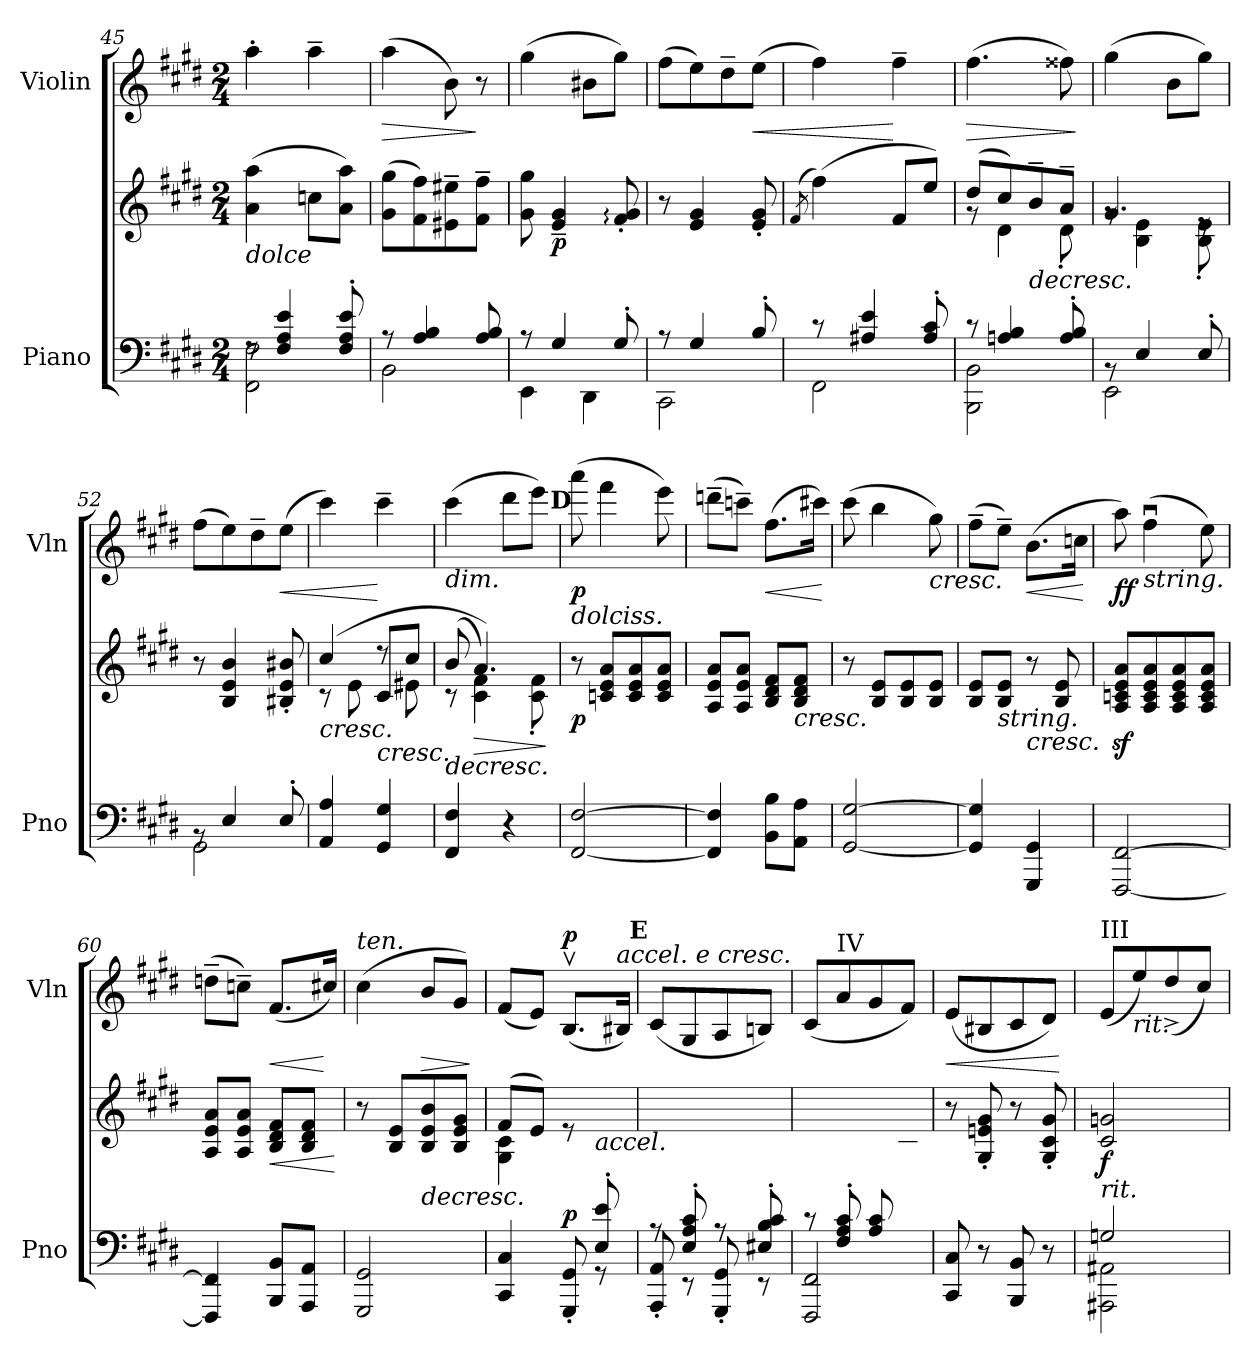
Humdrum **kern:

**kern	**kern	**dynam	**kern	**dynam
*part2	*part2	*part2	*part1	*part1
*staff3	*staff2	*staff2/3	*staff1	*staff1
*I"Piano	*	*	*I"Violin	*
*I'Pno	*	*	*I'Vln	*
*clefF4	*clefG2	*	*clefG2	*
*k[f#c#g#d#]	*k[f#c#g#d#]	*	*k[f#c#g#d#]	*
*M2/4	*M2/4	*	*M2/4	*
=45	=45	=45	=45	=45
*^	*	*	*	*
!	!	!LO:TX:b:i:t=dolce	!	!	!
8rF	2FF#\ 2F#\	(>4a\ 4aa\	.	4aa'\	.
4F#/ 4A/ 4e/	.	.	.	.	.
.	.	8ccn\L	.	4aa~\	.
8F#/' 8A/' 8e/'	.	8a\ 8aa\J)	.	.	.
=46	=46	=46	=46	=46	=46
!	!	!	!	!	!LO:HP:b
8r	2BB\	(>8g#\ 8gg#\L	.	(>4aa\	>
4A/ 4B/	.	8f#\ 8ff#\)	.	.	.
.	.	8e#X\~ 8ee#X\~	.	8b\)	.
8A/ 8B/	.	8f#\~ 8ff#\~J	.	8r	]
!!LO:PB:g=z
=47	=47	=47	=47	=47	=47
8r	4EE\	8g#\ 8gg#\	.	(>4gg#\	.
!	!	!	!LO:DY:b	!	!
4G#/	.	4e/~ 4g#/~	p	.	.
.	4DD#\	.	.	8b#X\L	.
8G#'/	.	8f#/:' 8g#/:'	.	8gg#\J)	.
=48	=48	=48	=48	=48	=48
8r	2CC#\	8r	.	(>8ff#\L	.
4G#/	.	4e/ 4g#/	.	8ee\)	.
.	.	.	.	8dd#~\	.
!	!	!	!	!	!LO:HP:b
8B'/	.	8e/' 8g#/'	.	(>8ee\J	<
=49	=49	=49	=49	=49	=49
.	.	(>8qf#/	.	.	.
*	*	*^	*	*	*
8r	2FF#\	(>4ff#\)	32f#\KKLyy	.	4ff#\)	.
.	.	.	8..ff#\Jyy	.	.	.
4A#X/ 4e/	.	.	.	.	.	.
.	.	8f#/L	4ryy	.	4ff#~\	[
8A#/' 8c#/'	.	8ee/J)	.	.	.	.
=50	=50	=50	=50	=50	=50	=50
!	!	!	!	!	!	!LO:HP:b
8r	2BBB\ 2BB\	(>8dd#/L	8r	.	(>4.ff#\	>
4An/ 4B/	.	8cc#/)	4d#\	.	.	.
!	!	!	!	!LO:HP:b	!	!
.	.	8b~/	.	>	.	.
8A/' 8B/'	.	8a~/J	8d#'\	.	8ff##X\)	.
*v	*v	*	*	*	*	*
*	*v	*v	*	*	*
.	.	.	.	]
=51	=51	=51	=51	=51
*^	*^	*	*	*
8rBB	2EE\	4.g#/	8rg	.	(>4gg#\	.
4E/	.	.	4B\ 4e\	.	.	.
.	.	.	.	.	8b\L	.
8E'/	.	8re	8B\' 8e\'	.	8gg#\J)	.
*	*	*v	*v	*	*	*
=52	=52	=52	=52	=52	=52
8rBB	2GG#\	8r	.	(>8ff#\L	.
4E/	.	4B/ 4e/ 4b/	.	8ee\)	.
.	.	.	.	8dd#~\	.
!	!	!	!	!	!LO:HP:b
8E'/	.	8B#X/' 8e/' 8b#X/'	.	(>8ee\J	<
*v	*v	*	*	*	*
=53	=53	=53	=53	=53
*	*^	*	*	*
!	!LO:TX:b:i:t=cresc.	!	!	!	!
4AA/ 4A/	(>4cc#/	8r	.	4ccc#\)	.
.	.	8e\	.	.	.
!	!	!	!LO:HP:b	!	!
4GG#/ 4G#/	8c#/L	8rdd	<	4ccc#~\	[
.	8cc#/J	8e#X\	.	.	.
*	*v	*v	*	*	*
.	.	]	.	.
=54	=54	=54	=54	=54
!	!	!	!LO:TX:b:i:t=dim.	!
!	!	!LO:HP:b	!	!
*	*^	*	*	*
4FF#/ 4F#/	(>8b/	8r	>	(>4ccc#\	.
!	!	!	!LO:HP:n=1:b	!	!
.	4.a/))	4c#\ 4f#\	[ >	.	.
4r	.	.	.	8ddd#\L	.
.	.	8c#\' 8f#\'	.	8eee\J)	.
*	*v	*v	*	*	*
.	.	]	.	.
!!LO:LB:g=z
!!LO:REH:place=s1:a:B:enc=none:fs=14:t=D
=55	=55	=55	=55	=55
!	!	!	!LO:TX:b:i:t=dolciss.	!
!	!	!LO:DY:b	!	!LO:DY:b
[2FF#/ [2F#/	8r	p	(>8aaa\	p
.	8cn/ 8e/ 8a/L	.	4fff#\	.
.	8c/ 8e/ 8a/	.	.	.
.	8c/ 8e/ 8a/J	.	8eee\)	.
=56	=56	=56	=56	=56
4FF#/] 4F#/]	8A/ 8e/ 8a/L	.	(>8dddn~\L	.
.	8A/ 8e/ 8a/J	.	8cccn~\J)	.
!	!	!	!	!LO:HP:b
8BB\ 8B\L	8B/ 8d#/ 8f#/L	.	(>8.ff#\L	<
!	!LO:TX:b:i:t=cresc.	!	!	!
8AA\ 8A\J	8B/ 8d#/ 8f#/J	.	.	.
.	.	.	16ccc#X\Jk)	.
.	.	.	.	[
=57	=57	=57	=57	=57
[2GG#/ [2G#/	8r	.	(>8ccc#\	.
.	8B/ 8e/L	.	4bb\	.
.	8B/ 8e/	.	.	.
!	!	!	!LO:TX:b:i:t=cresc.	!
.	8B/ 8e/J	.	8gg#\)	.
=58	=58	=58	=58	=58
4GG#/] 4G#/]	8B/ 8e/L	.	(>8ff#~\L	.
!	!LO:TX:b:i:t=string.	!	!	!
.	8B/ 8e/J	.	8ee~\J)	.
!	!	!LO:HP:b	!	!LO:HP:b
4GGG#/ 4GG#/	8r	<	(>8.b\L	<
.	8B/ 8e/	.	.	.
.	.	.	16ccn\Jk	.
.	.	]	.	[
=59	=59	=59	=59	=59
!	!	!	!	!LO:DY:b
[2FFF#/ [2FF#/	8A/z< 8cn/z< 8e/z< 8a/z<L	.	8aa\)	ff
!	!	!	!LO:TX:b:i:t=string.	!
.	8A/ 8c/ 8e/ 8a/	.	(>4ff#u\	.
.	8A/ 8c/ 8e/ 8a/	.	.	.
.	8A/ 8c/ 8e/ 8a/J	.	8ee\)	.
=60	=60	=60	=60	=60
4FFF#/] 4FF#/]	8A/ 8e/ 8a/L	.	(>8ddn~\L	.
.	8A/ 8e/ 8a/J	.	8ccn~\J)	.
!	!	!LO:HP:b	!	!LO:HP:b
8BBB/ 8BB/L	8B/ 8d#/ 8f#/L	<	(<8.f#/L	<
8AAA/ 8AA/J	8B/ 8d#/ 8f#/J	.	.	.
.	.	.	16cc#X/Jk)	[
.	.	[	.	.
=61	=61	=61	=61	=61
!	!	!	!LO:TX:a:i:t=ten.	!
2GGG#/ 2GG#/	8r	.	(<4cc#\	.
.	8B/ 8e/L	.	.	.
!	!	!LO:HP:b	!	!LO:HP:b
.	8B/ 8e/ 8b/	>	8b/L	>
.	8B/ 8e/ 8g#/J	.	8g#/J)	.
.	.	.	.	]
=62	=62	=62	=62	=62
*^	*^	*	*	*
4.ryy	4CC#/ 4C#/	(>8f#/L	4G#\ 4c#\	.	(<8f#/L	.
.	.	8e/J)	.	[	8e/J)	.
!	!	!	!	!LO:DY:a=2	!	!LO:DY:a
.	8GGG#/' 8GG#/'	8re	4ryy	p	(<8.Bv/L	p
!	!	!LO:TX:b:i:t=accel.	!	!	!	!
8E/' 8e/'	8rGG	8ryy	.	.	.	.
!	!	!	!	!	!LO:TX:a:i:t=accel. e cresc.	!
.	.	.	.	.	16B#X/Jk)	.
*	*	*v	*v	*	*	*
!!LO:LB:g=z
!!LO:REH:place=s1:a:B:enc=none:fs=14:t=E
=63	=63	=63	=63	=63	=63
8rA	8AAA/' 8AA/'	2ryy	.	(<8c#/L	.
8E/' 8A/' 8c#/'	8r	.	.	8G#/	.
8rA	8GGG#/' 8GG#/'	.	.	8A/	.
8E#X/' 8B/' 8c#/'	8r	.	.	8Bn/J)	.
=64	=64	=64	=64	=64	=64
*	*^	*	*	*	*
8ryy	8r	2FFF#/ 2FF#/	8ryy	.	(<8c#/L	.
!	!	!	!	!	!LO:TX:a:t=IV	!
8F#/' 8A/' 8c#/'L	8rCCyy	.	8ryy	.	8a/	.
4ryy	8A/ 8c#/	.	8f#'/	.	8g#/	.
.	8ryy	.	8c#/' 8f#/' 8a/'J	.	8f#/J)	.
*v	*v	*v	*	*	*	*
.	.	]	.	.
=65	=65	=65	=65	=65
!	!	!	!	!LO:HP:b
8CC#/ 8C#/	8r	.	(<8e/L	<
8r	8G#/' 8en/' 8g#/'	.	8B#X/	.
8BBB/ 8BB/	8r	.	8c#/	.
8r	8G#/' 8c#/' 8g#/'	.	8d#/J)	.
.	.	.	.	[
=66	=66	=66	=66	=66
*^	*	*	*	*
!	!	!	!	!LO:TX:a:t=III	!
!	!	!LO:TX:b:i:t=rit.	!	!	!
!	!	!	!LO:DY:b	!	!
2Gn/	2AAA#X\ 2AA#X\	2c#/ 2gn/	f	(<8e/L	.
*	*	*	*	*MM52	*
!	!	!	!	!LO:TX:b:i:t=rit.	!
.	.	.	.	8ee/)	.
.	.	.	.	(<8dd#^/	.
.	.	.	.	8cc#/J)	.
*v	*v	*	*	*	*
=	=	=	=	=
*-	*-	*-	*-	*-
